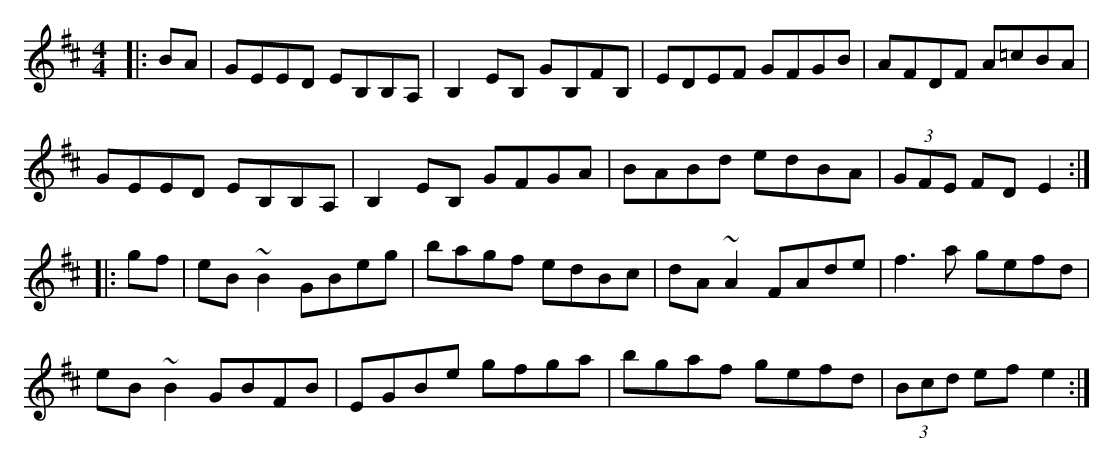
X:1
M:4/4
K:Edor
|:BA|GEED EB,B,A,|B,2 EB, GB,FB,|EDEF GFGB|AFDF A=cBA|
GEED EB,B,A,|B,2 EB, GFGA|BABd edBA|(3GFE FD E2:|
|:gf|eB ~B2 GBeg|bagf edBc|dA ~A2 FAde|f3a gefd|
eB ~B2 GBFB|EGBe gfga|bgaf gefd|(3Bcd ef e2:|
